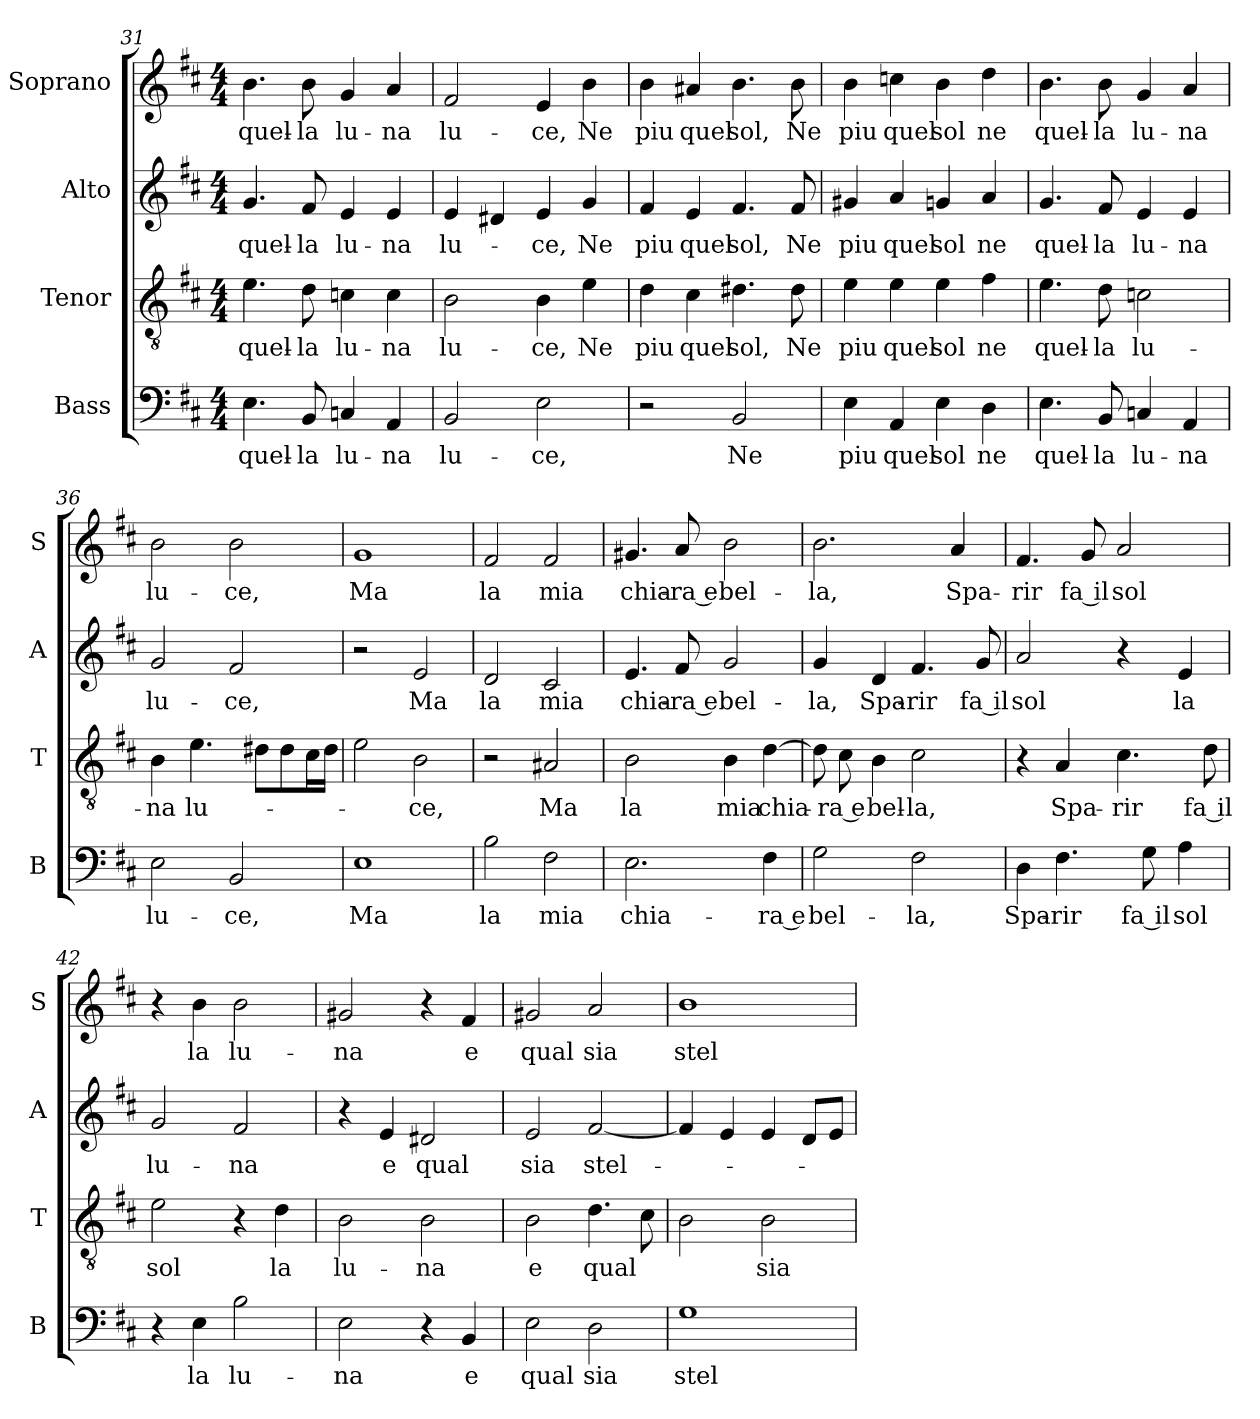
**kern	**text	**kern	**text	**kern	**text	**kern	**text
*part4	*part4	*part3	*part3	*part2	*part2	*part1	*part1
*staff4	*staff4	*staff3	*staff3	*staff2	*staff2	*staff1	*staff1
*I"Bass	*	*I"Tenor	*	*I"Alto	*	*I"Soprano	*
*I'B	*	*I'T	*	*I'A	*	*I'S	*
*clefF4	*	*clefGv2	*	*clefG2	*	*clefG2	*
*k[f#c#]	*	*k[f#c#]	*	*k[f#c#]	*	*k[f#c#]	*
*D:	*	*D:	*	*D:	*	*D:	*
*M4/4	*	*M4/4	*	*M4/4	*	*M4/4	*
=31	=31	=31	=31	=31	=31	=31	=31
!	!LO:LY:b	!	!LO:LY:b	!	!LO:LY:b	!	!LO:LY:b
4.E\	quel-	4.e\	quel-	4.g/	quel-	4.b\	quel-
!	!LO:LY:b	!	!LO:LY:b	!	!LO:LY:b	!	!LO:LY:b
8BB/	-la	8d\	-la	8f#/	-la	8b\	-la
!	!LO:LY:b	!	!LO:LY:b	!	!LO:LY:b	!	!LO:LY:b
4Cn/	lu-	4cn\	lu-	4e/	lu-	4g/	lu-
!	!LO:LY:b	!	!LO:LY:b	!	!LO:LY:b	!	!LO:LY:b
4AA/	-na	4c\	-na	4e/	-na	4a/	-na
=32	=32	=32	=32	=32	=32	=32	=32
!	!LO:LY:b	!	!LO:LY:b	!	!LO:LY:b	!	!LO:LY:b
2BB/	lu-	2B\	lu-	4e/	lu-	2f#/	lu-
.	.	.	.	4d#X/	.	.	.
!	!LO:LY:b	!	!LO:LY:b	!	!LO:LY:b	!	!LO:LY:b
2E\	-ce,	4B\	-ce,	4e/	-ce,	4e/	-ce,
!	!	!	!LO:LY:b	!	!LO:LY:b	!	!LO:LY:b
.	.	4e\	Ne	4g/	Ne	4b\	Ne
=33	=33	=33	=33	=33	=33	=33	=33
!	!	!	!LO:LY:b	!	!LO:LY:b	!	!LO:LY:b
2r	.	4d\	piu	4f#/	piu	4b\	piu
!	!	!	!LO:LY:b	!	!LO:LY:b	!	!LO:LY:b
.	.	4c#\	quel	4e/	quel	4a#X/	quel
!	!LO:LY:b	!	!LO:LY:b	!	!LO:LY:b	!	!LO:LY:b
2BB/	Ne	4.d#X\	sol,	4.f#/	sol,	4.b\	sol,
!	!	!	!LO:LY:b	!	!LO:LY:b	!	!LO:LY:b
.	.	8d#\	Ne	8f#/	Ne	8b\	Ne
=34	=34	=34	=34	=34	=34	=34	=34
!	!LO:LY:b	!	!LO:LY:b	!	!LO:LY:b	!	!LO:LY:b
4E\	piu	4e\	piu	4g#X/	piu	4b\	piu
!	!LO:LY:b	!	!LO:LY:b	!	!LO:LY:b	!	!LO:LY:b
4AA/	quel	4e\	quel	4a/	quel	4ccn\	quel
!	!LO:LY:b	!	!LO:LY:b	!	!LO:LY:b	!	!LO:LY:b
4E\	sol	4e\	sol	4gn/	sol	4b\	sol
!	!LO:LY:b	!	!LO:LY:b	!	!LO:LY:b	!	!LO:LY:b
4D\	ne	4f#\	ne	4a/	ne	4dd\	ne
=35	=35	=35	=35	=35	=35	=35	=35
!	!LO:LY:b	!	!LO:LY:b	!	!LO:LY:b	!	!LO:LY:b
4.E\	quel-	4.e\	quel-	4.g/	quel-	4.b\	quel-
!	!LO:LY:b	!	!LO:LY:b	!	!LO:LY:b	!	!LO:LY:b
8BB/	-la	8d\	-la	8f#/	-la	8b\	-la
!	!LO:LY:b	!	!LO:LY:b	!	!LO:LY:b	!	!LO:LY:b
4Cn/	lu-	2cn\	lu-	4e/	lu-	4g/	lu-
!	!LO:LY:b	!	!	!	!LO:LY:b	!	!LO:LY:b
4AA/	-na	.	.	4e/	-na	4a/	-na
!!LO:LB:g=z
=36	=36	=36	=36	=36	=36	=36	=36
!	!LO:LY:b	!	!LO:LY:b	!	!LO:LY:b	!	!LO:LY:b
2E\	lu-	4B\	-na	2g/	lu-	2b\	lu-
!	!	!	!LO:LY:b	!	!	!	!
.	.	4.e\	lu-	.	.	.	.
!	!LO:LY:b	!	!	!	!LO:LY:b	!	!LO:LY:b
2BB/	-ce,	.	.	2f#/	-ce,	2b\	-ce,
.	.	8d#X\L	.	.	.	.	.
.	.	8d#\	.	.	.	.	.
.	.	16c#\L	.	.	.	.	.
.	.	16d#\JJ	.	.	.	.	.
=37	=37	=37	=37	=37	=37	=37	=37
!	!LO:LY:b	!	!	!	!	!	!LO:LY:b
1E	Ma	2e\	.	2r	.	1g	Ma
!	!	!	!LO:LY:b	!	!LO:LY:b	!	!
.	.	2B\	-ce,	2e/	Ma	.	.
=38	=38	=38	=38	=38	=38	=38	=38
!	!LO:LY:b	!	!	!	!LO:LY:b	!	!LO:LY:b
2B\	la	2r	.	2d/	la	2f#/	la
!	!LO:LY:b	!	!LO:LY:b	!	!LO:LY:b	!	!LO:LY:b
2F#\	mia	2A#X/	Ma	2c#/	mia	2f#/	mia
=39	=39	=39	=39	=39	=39	=39	=39
!	!LO:LY:b	!	!LO:LY:b	!	!LO:LY:b	!	!LO:LY:b
2.E\	chia-	2B\	la	4.e/	chia-	4.g#X/	chia-
!	!	!	!	!	!LO:LY:b	!	!LO:LY:b
.	.	.	.	8f#/	-ra e	8a/	-ra e
!	!	!	!LO:LY:b	!	!LO:LY:b	!	!LO:LY:b
.	.	4B\	mia	2g/	bel-	2b\	bel-
!	!LO:LY:b	!	!LO:LY:b	!	!	!	!
4F#\	-ra e	[4d\	chia-	.	.	.	.
=40	=40	=40	=40	=40	=40	=40	=40
!	!LO:LY:b	!	!	!	!LO:LY:b	!	!LO:LY:b
2G\	bel-	8d\]	.	4g/	-la,	2.b\	-la,
!	!	!	!LO:LY:b	!	!	!	!
.	.	8c#\	-ra e	.	.	.	.
!	!	!	!LO:LY:b	!	!LO:LY:b	!	!
.	.	4B\	bel-	4d/	Spa-	.	.
!	!LO:LY:b	!	!LO:LY:b	!	!LO:LY:b	!	!
2F#\	-la,	2c#\	-la,	4.f#/	-rir	.	.
!	!	!	!	!	!	!	!LO:LY:b
.	.	.	.	.	.	4a/	Spa-
!	!	!	!	!	!LO:LY:b	!	!
.	.	.	.	8g/	fa il	.	.
=41	=41	=41	=41	=41	=41	=41	=41
!	!LO:LY:b	!	!	!	!LO:LY:b	!	!LO:LY:b
4D\	Spa-	4r	.	2a/	sol	4.f#/	-rir
!	!LO:LY:b	!	!LO:LY:b	!	!	!	!
4.F#\	-rir	4A/	Spa-	.	.	.	.
!	!	!	!	!	!	!	!LO:LY:b
.	.	.	.	.	.	8g/	fa il
!	!	!	!LO:LY:b	!	!	!	!LO:LY:b
.	.	4.c#\	-rir	4r	.	2a/	sol
!	!LO:LY:b	!	!	!	!	!	!
8G\	fa il	.	.	.	.	.	.
!	!LO:LY:b	!	!	!	!LO:LY:b	!	!
4A\	sol	.	.	4e/	la	.	.
!	!	!	!LO:LY:b	!	!	!	!
.	.	8d\	fa il	.	.	.	.
!!LO:LB:g=z
=42	=42	=42	=42	=42	=42	=42	=42
!	!	!	!LO:LY:b	!	!LO:LY:b	!	!
4r	.	2e\	sol	2g/	lu-	4r	.
!	!LO:LY:b	!	!	!	!	!	!LO:LY:b
4E\	la	.	.	.	.	4b\	la
!	!LO:LY:b	!	!	!	!LO:LY:b	!	!LO:LY:b
2B\	lu-	4r	.	2f#/	-na	2b\	lu-
!	!	!	!LO:LY:b	!	!	!	!
.	.	4d\	la	.	.	.	.
=43	=43	=43	=43	=43	=43	=43	=43
!	!LO:LY:b	!	!LO:LY:b	!	!	!	!LO:LY:b
2E\	-na	2B\	lu-	4r	.	2g#X/	-na
!	!	!	!	!	!LO:LY:b	!	!
.	.	.	.	4e/	e	.	.
!	!	!	!LO:LY:b	!	!LO:LY:b	!	!
4r	.	2B\	-na	2d#X/	qual	4r	.
!	!LO:LY:b	!	!	!	!	!	!LO:LY:b
4BB/	e	.	.	.	.	4f#/	e
=44	=44	=44	=44	=44	=44	=44	=44
!	!LO:LY:b	!	!LO:LY:b	!	!LO:LY:b	!	!LO:LY:b
2E\	qual	2B\	e	2e/	sia	2g#X/	qual
!	!LO:LY:b	!	!LO:LY:b	!	!LO:LY:b	!	!LO:LY:b
2D\	sia	4.d\	qual	[2f#/	stel-	2a/	sia
.	.	8c#\	.	.	.	.	.
=45	=45	=45	=45	=45	=45	=45	=45
!	!LO:LY:b	!	!	!	!	!	!LO:LY:b
1G	stel-	2B\	.	4f#/]	.	1b	stel-
.	.	.	.	4e/	.	.	.
!	!	!	!LO:LY:b	!	!	!	!
.	.	2B\	sia	4e/	.	.	.
.	.	.	.	8d/L	.	.	.
.	.	.	.	8e/J	.	.	.
=	=	=	=	=	=	=	=
*-	*-	*-	*-	*-	*-	*-	*-
